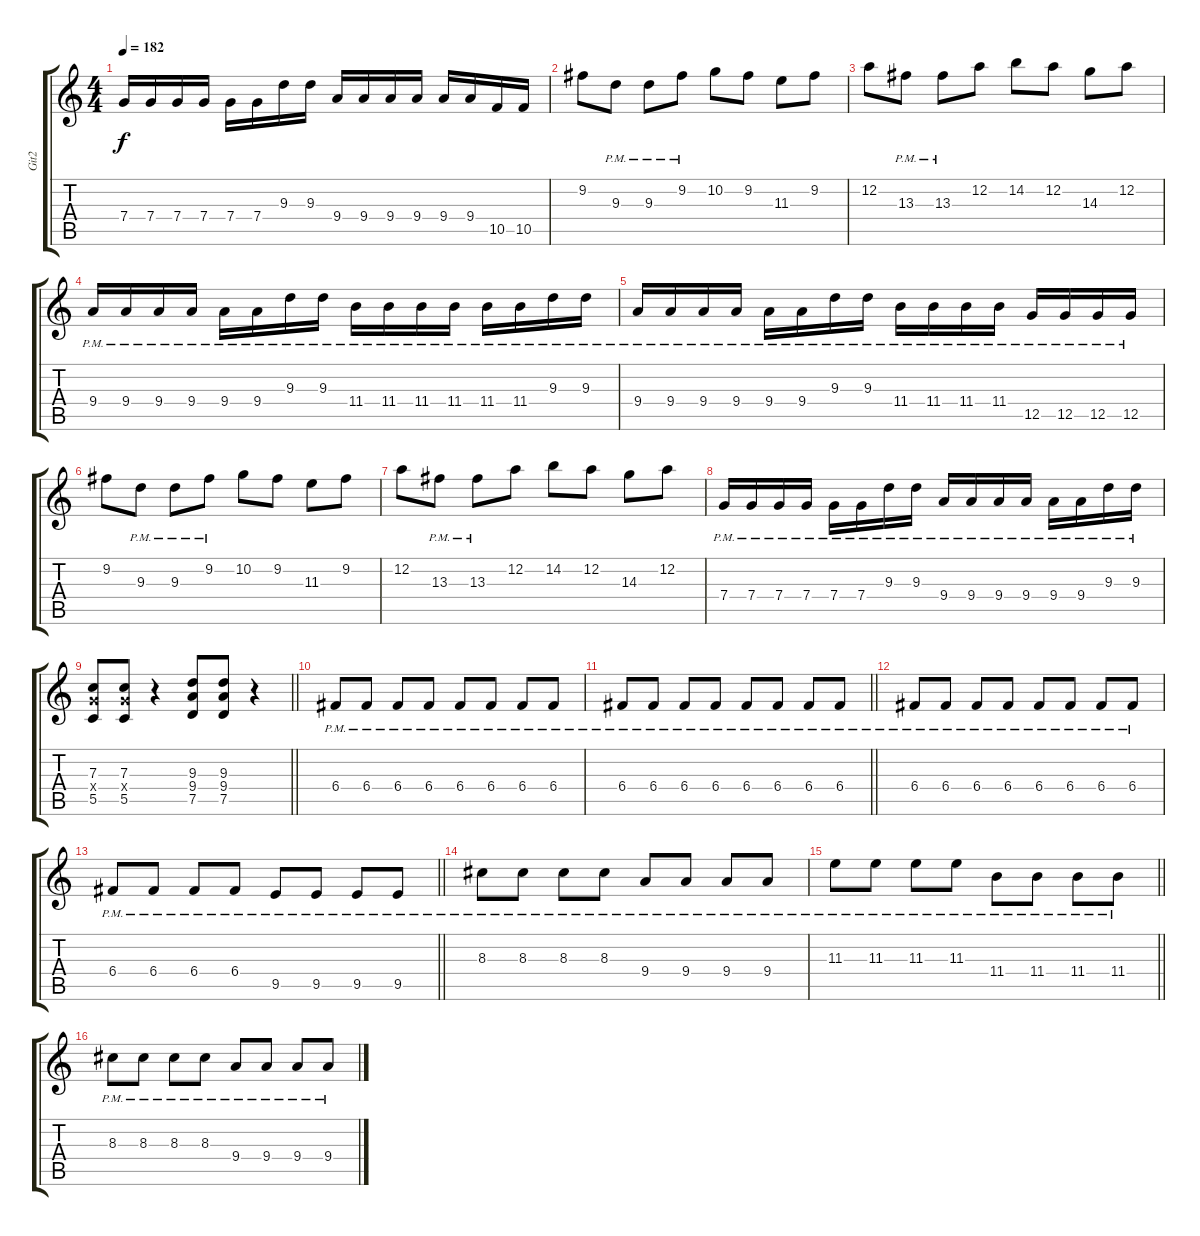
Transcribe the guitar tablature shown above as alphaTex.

\track ("Git2" "Git2") {instrument distortionguitar}
\staff {score tabs}
\tuning (D4 A3 F3 C3 G2 D2) {hide}
\ts (4 4)
\tempo 182
\clef g2
\ks c
7.4.16{dy f} 7.4.16 7.4.16 7.4.16 7.4.16 7.4.16 9.3.16 9.3.16 9.4.16 9.4.16 9.4.16 9.4.16 9.4.16 9.4.16 10.5.16 10.5.16 |
9.2.8 9.3{pm}.8 9.3{pm}.8 9.2{pm}.8 10.2.8 9.2.8 11.3.8 9.2.8 |
12.2.8 13.3{pm}.8 13.3{pm}.8 12.2.8 14.2.8 12.2.8 14.3.8 12.2.8 |
9.4{pm}.16 9.4{pm}.16 9.4{pm}.16 9.4{pm}.16 9.4{pm}.16 9.4{pm}.16 9.3{pm}.16 9.3{pm}.16 11.4{pm}.16 11.4{pm}.16 11.4{pm}.16 11.4{pm}.16 11.4{pm}.16 11.4{pm}.16 9.3{pm}.16 9.3{pm}.16 |
9.4{pm}.16 9.4{pm}.16 9.4{pm}.16 9.4{pm}.16 9.4{pm}.16 9.4{pm}.16 9.3{pm}.16 9.3{pm}.16 11.4{pm}.16 11.4{pm}.16 11.4{pm}.16 11.4{pm}.16 12.5{pm}.16 12.5{pm}.16 12.5{pm}.16 12.5{pm}.16 |
9.2.8 9.3{pm}.8 9.3{pm}.8 9.2{pm}.8 10.2.8 9.2.8 11.3.8 9.2.8 |
12.2.8 13.3{pm}.8 13.3{pm}.8 12.2.8 14.2.8 12.2.8 14.3.8 12.2.8 |
7.4{pm}.16 7.4{pm}.16 7.4{pm}.16 7.4{pm}.16 7.4{pm}.16 7.4{pm}.16 9.3{pm}.16 9.3{pm}.16 9.4{pm}.16 9.4{pm}.16 9.4{pm}.16 9.4{pm}.16 9.4{pm}.16 9.4{pm}.16 9.3{pm}.16 9.3{pm}.16 |
\barLineRight lightlight
(7.3 7.4{x} 5.5).8 (7.3 7.4{x} 5.5).8 r.4 (9.3 9.4 7.5).8 (9.3 9.4 7.5).8 r.4 |
6.4{pm}.8 6.4{pm}.8 6.4{pm}.8 6.4{pm}.8 6.4{pm}.8 6.4{pm}.8 6.4{pm}.8 6.4{pm}.8 |
\barLineRight lightlight
6.4{pm}.8 6.4{pm}.8 6.4{pm}.8 6.4{pm}.8 6.4{pm}.8 6.4{pm}.8 6.4{pm}.8 6.4{pm}.8 |
6.4{pm}.8 6.4{pm}.8 6.4{pm}.8 6.4{pm}.8 6.4{pm}.8 6.4{pm}.8 6.4{pm}.8 6.4{pm}.8 |
\barLineRight lightlight
6.4{pm}.8 6.4{pm}.8 6.4{pm}.8 6.4{pm}.8 9.5{pm}.8 9.5{pm}.8 9.5{pm}.8 9.5{pm}.8 |
8.3{pm}.8 8.3{pm}.8 8.3{pm}.8 8.3{pm}.8 9.4{pm}.8 9.4{pm}.8 9.4{pm}.8 9.4{pm}.8 |
\barLineRight lightlight
11.3{pm}.8 11.3{pm}.8 11.3{pm}.8 11.3{pm}.8 11.4{pm}.8 11.4{pm}.8 11.4{pm}.8 11.4{pm}.8 |
8.3{pm}.8 8.3{pm}.8 8.3{pm}.8 8.3{pm}.8 9.4{pm}.8 9.4{pm}.8 9.4{pm}.8 9.4{pm}.8
